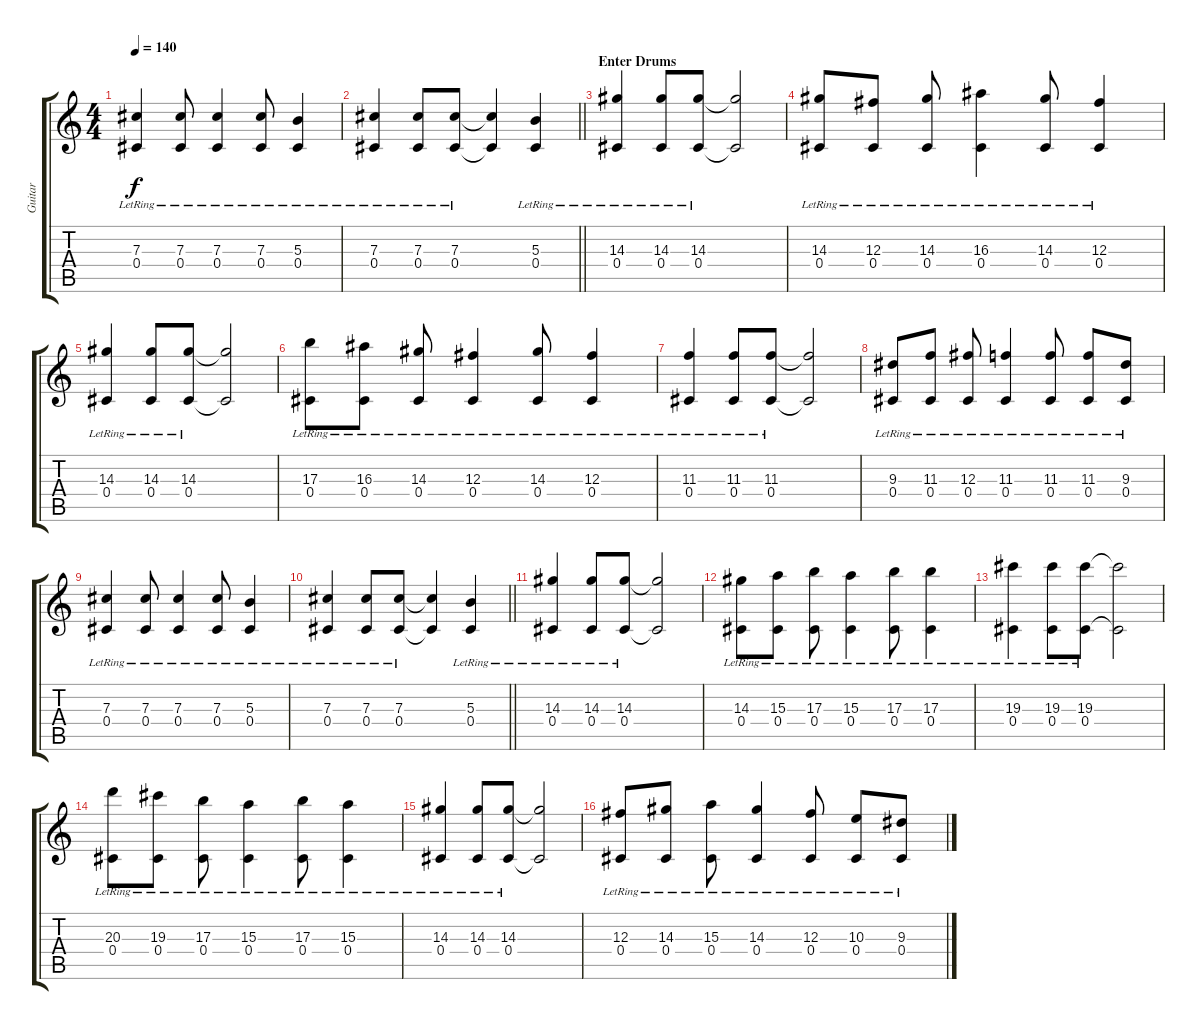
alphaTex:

\track ("Guitar" "Guitar") {instrument acousticguitarsteel}
\staff {score tabs}
\tuning (Eb4 Bb3 Gb3 Db3 Ab2 Eb2) {hide}
\ts (4 4)
\tempo 140
\clef g2
\ks c
(7.3{lr} 0.4{lr}).4{dy f} (7.3{lr} 0.4{lr}).8 (7.3{lr} 0.4{lr}).4 (7.3{lr} 0.4{lr}).8 (5.3{lr} 0.4{lr}).4 |
\barLineRight lightlight
(7.3{lr} 0.4{lr}).4 (7.3{lr} 0.4{lr}).8 (7.3{lr} 0.4{lr}).8 (7.3{t} 0.4{t}).4 (5.3{lr} 0.4{lr}).4 |
\section ("" "Enter Drums")
(14.3{lr} 0.4{lr}).4 (14.3{lr} 0.4{lr}).8 (14.3{lr} 0.4{lr}).8 (14.3{t} 0.4{t}).2 |
(14.3{lr} 0.4{lr}).8 (12.3{lr} 0.4{lr}).8 (14.3{lr} 0.4{lr}).8 (16.3{lr} 0.4{lr}).4 (14.3{lr} 0.4{lr}).8 (12.3{lr} 0.4{lr}).4 |
(14.3{lr} 0.4{lr}).4 (14.3{lr} 0.4{lr}).8 (14.3{lr} 0.4{lr}).8 (14.3{t} 0.4{t}).2 |
(17.3{lr} 0.4{lr}).8 (16.3{lr} 0.4{lr}).8 (14.3{lr} 0.4{lr}).8 (12.3{lr} 0.4{lr}).4 (14.3{lr} 0.4{lr}).8 (12.3{lr} 0.4{lr}).4 |
(11.3{lr} 0.4{lr}).4 (11.3{lr} 0.4{lr}).8 (11.3{lr} 0.4{lr}).8 (11.3{t} 0.4{t}).2 |
(9.3{lr} 0.4{lr}).8 (11.3{lr} 0.4{lr}).8 (12.3{lr} 0.4{lr}).8 (11.3{lr} 0.4{lr}).4 (11.3{lr} 0.4{lr}).8 (11.3{lr} 0.4{lr}).8 (9.3{lr} 0.4{lr}).8 |
(7.3{lr} 0.4{lr}).4 (7.3{lr} 0.4{lr}).8 (7.3{lr} 0.4{lr}).4 (7.3{lr} 0.4{lr}).8 (5.3{lr} 0.4{lr}).4 |
\barLineRight lightlight
(7.3{lr} 0.4{lr}).4 (7.3{lr} 0.4{lr}).8 (7.3{lr} 0.4{lr}).8 (7.3{t} 0.4{t}).4 (5.3{lr} 0.4{lr}).4 |
(14.3{lr} 0.4{lr}).4 (14.3{lr} 0.4{lr}).8 (14.3{lr} 0.4{lr}).8 (14.3{t} 0.4{t}).2 |
(14.3{lr} 0.4{lr}).8 (15.3{lr} 0.4{lr}).8 (17.3{lr} 0.4{lr}).8 (15.3{lr} 0.4{lr}).4 (17.3{lr} 0.4{lr}).8 (17.3{lr} 0.4{lr}).4 |
(19.3{lr} 0.4{lr}).4 (19.3{lr} 0.4{lr}).8 (19.3{lr} 0.4{lr}).8 (19.3{t} 0.4{t}).2 |
(20.3{lr} 0.4{lr}).8 (19.3{lr} 0.4{lr}).8 (17.3{lr} 0.4{lr}).8 (15.3{lr} 0.4{lr}).4 (17.3{lr} 0.4{lr}).8 (15.3{lr} 0.4{lr}).4 |
(14.3{lr} 0.4{lr}).4 (14.3{lr} 0.4{lr}).8 (14.3{lr} 0.4{lr}).8 (14.3{t} 0.4{t}).2 |
(12.3{lr} 0.4{lr}).8 (14.3{lr} 0.4{lr}).8 (15.3{lr} 0.4{lr}).8 (14.3{lr} 0.4{lr}).4 (12.3{lr} 0.4{lr}).8 (10.3{lr} 0.4{lr}).8 (9.3{lr} 0.4{lr}).8
